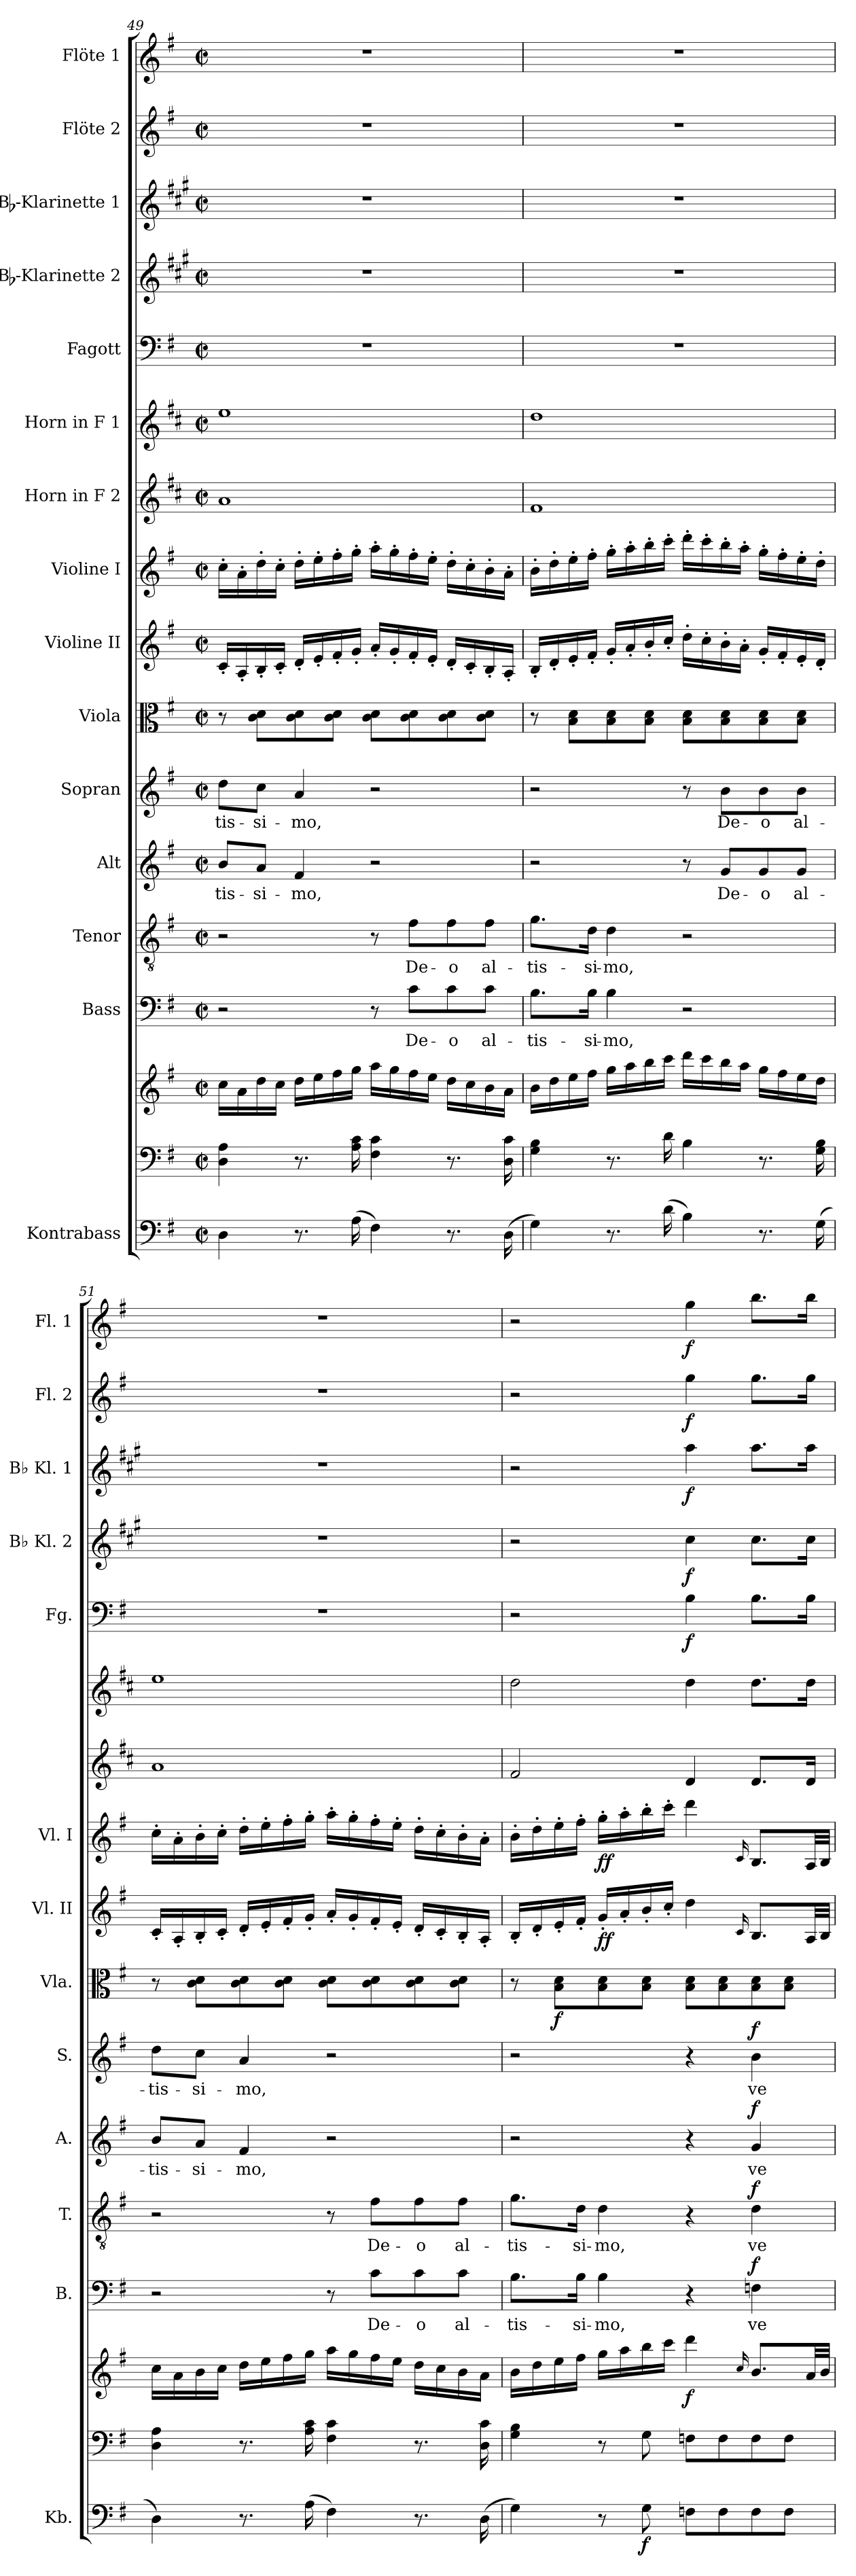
**kern	**dynam	**kern	**kern	**dynam	**kern	**text	**dynam	**kern	**text	**dynam	**kern	**text	**dynam	**kern	**text	**dynam	**kern	**dynam	**kern	**dynam	**kern	**dynam	**kern	**kern	**kern	**dynam	**kern	**dynam	**kern	**dynam	**kern	**dynam	**kern	**dynam
*part16	*part16	*part15	*part15	*part15	*part14	*part14	*part14	*part13	*part13	*part13	*part12	*part12	*part12	*part11	*part11	*part11	*part10	*part10	*part9	*part9	*part8	*part8	*part7	*part6	*part5	*part5	*part4	*part4	*part3	*part3	*part2	*part2	*part1	*part1
*staff17	*staff17	*staff16	*staff15	*staff15/16	*staff14	*staff14	*staff14	*staff13	*staff13	*staff13	*staff12	*staff12	*staff12	*staff11	*staff11	*staff11	*staff10	*staff10	*staff9	*staff9	*staff8	*staff8	*staff7	*staff6	*staff5	*staff5	*staff4	*staff4	*staff3	*staff3	*staff2	*staff2	*staff1	*staff1
*I"Kontrabass	*	*	*	*	*I"Bass	*	*	*I"Tenor	*	*	*I"Alt	*	*	*I"Sopran	*	*	*I"Viola	*	*I"Violine II	*	*I"Violine I	*	*I"Horn in F 2	*I"Horn in F 1	*I"Fagott	*	*I"Bb-Klarinette 2	*	*I"Bb-Klarinette 1	*	*I"Flöte 2	*	*I"Flöte 1	*
*I'Kb.	*	*	*	*	*I'B.	*	*	*I'T.	*	*	*I'A.	*	*	*I'S.	*	*	*I'Vla.	*	*I'Vl. II	*	*I'Vl. I	*	*	*	*I'Fg.	*	*I'Bb Kl. 2	*	*I'Bb Kl. 1	*	*I'Fl. 2	*	*I'Fl. 1	*
*clefF4	*	*clefF4	*clefG2	*	*clefF4	*	*	*clefGv2	*	*	*clefG2	*	*	*clefG2	*	*	*clefC3	*	*clefG2	*	*clefG2	*	*clefG2	*clefG2	*clefF4	*	*clefG2	*	*clefG2	*	*clefG2	*	*clefG2	*
*ITrd7c12	*	*	*	*	*	*	*	*	*	*	*	*	*	*	*	*	*	*	*	*	*	*	*ITrd4c7	*ITrd4c7	*	*	*ITrd1c2	*	*ITrd1c2	*	*	*	*	*
*k[f#]	*	*k[f#]	*k[f#]	*	*k[f#]	*	*	*k[f#]	*	*	*k[f#]	*	*	*k[f#]	*	*	*k[f#]	*	*k[f#]	*	*k[f#]	*	*k[f#]	*k[f#]	*k[f#]	*	*k[f#]	*	*k[f#]	*	*k[f#]	*	*k[f#]	*
*G:	*	*G:	*G:	*	*G:	*	*	*G:	*	*	*G:	*	*	*G:	*	*	*G:	*	*G:	*	*G:	*	*G:	*G:	*G:	*	*G:	*	*G:	*	*G:	*	*G:	*
*M2/2	*	*M2/2	*M2/2	*	*M2/2	*	*	*M2/2	*	*	*M2/2	*	*	*M2/2	*	*	*M2/2	*	*M2/2	*	*M2/2	*	*M2/2	*M2/2	*M2/2	*	*M2/2	*	*M2/2	*	*M2/2	*	*M2/2	*
*met(c|)	*	*met(c|)	*met(c|)	*	*met(c|)	*	*	*met(c|)	*	*	*met(c|)	*	*	*met(c|)	*	*	*met(c|)	*	*met(c|)	*	*met(c|)	*	*met(c|)	*met(c|)	*met(c|)	*	*met(c|)	*	*met(c|)	*	*met(c|)	*	*met(c|)	*
=49	=49	=49	=49	=49	=49	=49	=49	=49	=49	=49	=49	=49	=49	=49	=49	=49	=49	=49	=49	=49	=49	=49	=49	=49	=49	=49	=49	=49	=49	=49	=49	=49	=49	=49
!	!	!	!	!	!	!	!	!	!	!	!	!LO:LY:b	!	!	!LO:LY:b	!	!	!	!	!	!	!	!	!	!	!	!	!	!	!	!	!	!	!
4DD\	.	4D\ 4A\	16cc\LL	.	2r	.	.	2r	.	.	8b/L	-tis-	.	8dd\L	-tis-	.	8r	.	16c'</LL	.	16cc'>\LL	.	1d	1a	1r	.	1r	.	1r	.	1r	.	1r	.
.	.	.	16a\	.	.	.	.	.	.	.	.	.	.	.	.	.	.	.	16A'</	.	16a'>\	.	.	.	.	.	.	.	.	.	.	.	.	.
!	!	!	!	!	!	!	!	!	!	!	!	!LO:LY:b	!	!	!LO:LY:b	!	!	!	!	!	!	!	!	!	!	!	!	!	!	!	!	!	!	!
.	.	.	16dd\	.	.	.	.	.	.	.	8a/J	-si-	.	8cc\J	-si-	.	8c\ 8d\L	.	16B'</	.	16dd'>\	.	.	.	.	.	.	.	.	.	.	.	.	.
.	.	.	16cc\JJ	.	.	.	.	.	.	.	.	.	.	.	.	.	.	.	16c'</JJ	.	16cc'>\JJ	.	.	.	.	.	.	.	.	.	.	.	.	.
!	!	!	!	!	!	!	!	!	!	!	!	!LO:LY:b	!	!	!LO:LY:b	!	!	!	!	!	!	!	!	!	!	!	!	!	!	!	!	!	!	!
8.r	.	8.r	16dd\LL	.	.	.	.	.	.	.	4f#/	-mo,	.	4a/	-mo,	.	8c\ 8d\	.	16d'</LL	.	16dd'>\LL	.	.	.	.	.	.	.	.	.	.	.	.	.
.	.	.	16ee\	.	.	.	.	.	.	.	.	.	.	.	.	.	.	.	16e'</	.	16ee'>\	.	.	.	.	.	.	.	.	.	.	.	.	.
.	.	.	16ff#\	.	.	.	.	.	.	.	.	.	.	.	.	.	8c\ 8d\J	.	16f#'</	.	16ff#'>\	.	.	.	.	.	.	.	.	.	.	.	.	.
(>16AA\	.	16A\ 16c\	16gg\JJ	.	.	.	.	.	.	.	.	.	.	.	.	.	.	.	16g'</JJ	.	16gg'>\JJ	.	.	.	.	.	.	.	.	.	.	.	.	.
4FF#\)	.	4F#\ 4c\	16aa\LL	.	8r	.	.	8r	.	.	2r	.	.	2r	.	.	8c\ 8d\L	.	16a'</LL	.	16aa'>\LL	.	.	.	.	.	.	.	.	.	.	.	.	.
.	.	.	16gg\	.	.	.	.	.	.	.	.	.	.	.	.	.	.	.	16g'</	.	16gg'>\	.	.	.	.	.	.	.	.	.	.	.	.	.
!	!	!	!	!	!	!LO:LY:b	!	!	!LO:LY:b	!	!	!	!	!	!	!	!	!	!	!	!	!	!	!	!	!	!	!	!	!	!	!	!	!
.	.	.	16ff#\	.	8c\L	De-	.	8f#\L	De-	.	.	.	.	.	.	.	8c\ 8d\	.	16f#'</	.	16ff#'>\	.	.	.	.	.	.	.	.	.	.	.	.	.
.	.	.	16ee\JJ	.	.	.	.	.	.	.	.	.	.	.	.	.	.	.	16e'</JJ	.	16ee'>\JJ	.	.	.	.	.	.	.	.	.	.	.	.	.
!	!	!	!	!	!	!LO:LY:b	!	!	!LO:LY:b	!	!	!	!	!	!	!	!	!	!	!	!	!	!	!	!	!	!	!	!	!	!	!	!	!
8.r	.	8.r	16dd\LL	.	8c\	-o	.	8f#\	-o	.	.	.	.	.	.	.	8c\ 8d\	.	16d'</LL	.	16dd'>\LL	.	.	.	.	.	.	.	.	.	.	.	.	.
.	.	.	16cc\	.	.	.	.	.	.	.	.	.	.	.	.	.	.	.	16c'</	.	16cc'>\	.	.	.	.	.	.	.	.	.	.	.	.	.
!	!	!	!	!	!	!LO:LY:b	!	!	!LO:LY:b	!	!	!	!	!	!	!	!	!	!	!	!	!	!	!	!	!	!	!	!	!	!	!	!	!
.	.	.	16b\	.	8c\J	al-	.	8f#\J	al-	.	.	.	.	.	.	.	8c\ 8d\J	.	16B'</	.	16b'>\	.	.	.	.	.	.	.	.	.	.	.	.	.
(>16DD\	.	16D\ 16c\	16a\JJ	.	.	.	.	.	.	.	.	.	.	.	.	.	.	.	16A'</JJ	.	16a'>\JJ	.	.	.	.	.	.	.	.	.	.	.	.	.
!!LO:PB:g=z
=50	=50	=50	=50	=50	=50	=50	=50	=50	=50	=50	=50	=50	=50	=50	=50	=50	=50	=50	=50	=50	=50	=50	=50	=50	=50	=50	=50	=50	=50	=50	=50	=50	=50	=50
!	!	!	!	!	!	!LO:LY:b	!	!	!LO:LY:b	!	!	!	!	!	!	!	!	!	!	!	!	!	!	!	!	!	!	!	!	!	!	!	!	!
4GG\)	.	4G\ 4B\	16b\LL	.	8.B\L	-tis-	.	8.g\L	-tis-	.	2r	.	.	2r	.	.	8r	.	16B'</LL	.	16b'>\LL	.	1B	1g	1r	.	1r	.	1r	.	1r	.	1r	.
.	.	.	16dd\	.	.	.	.	.	.	.	.	.	.	.	.	.	.	.	16d'</	.	16dd'>\	.	.	.	.	.	.	.	.	.	.	.	.	.
.	.	.	16ee\	.	.	.	.	.	.	.	.	.	.	.	.	.	8B\ 8d\L	.	16e'</	.	16ee'>\	.	.	.	.	.	.	.	.	.	.	.	.	.
!	!	!	!	!	!	!LO:LY:b	!	!	!LO:LY:b	!	!	!	!	!	!	!	!	!	!	!	!	!	!	!	!	!	!	!	!	!	!	!	!	!
.	.	.	16ff#\JJ	.	16B\Jk	-si-	.	16d\Jk	-si-	.	.	.	.	.	.	.	.	.	16f#'</JJ	.	16ff#'>\JJ	.	.	.	.	.	.	.	.	.	.	.	.	.
!	!	!	!	!	!	!LO:LY:b	!	!	!LO:LY:b	!	!	!	!	!	!	!	!	!	!	!	!	!	!	!	!	!	!	!	!	!	!	!	!	!
8.r	.	8.r	16gg\LL	.	4B\	-mo,	.	4d\	-mo,	.	.	.	.	.	.	.	8B\ 8d\	.	16g'</LL	.	16gg'>\LL	.	.	.	.	.	.	.	.	.	.	.	.	.
.	.	.	16aa\	.	.	.	.	.	.	.	.	.	.	.	.	.	.	.	16a'</	.	16aa'>\	.	.	.	.	.	.	.	.	.	.	.	.	.
.	.	.	16bb\	.	.	.	.	.	.	.	.	.	.	.	.	.	8B\ 8d\J	.	16b'</	.	16bb'>\	.	.	.	.	.	.	.	.	.	.	.	.	.
(>16D\	.	16d\	16ccc\JJ	.	.	.	.	.	.	.	.	.	.	.	.	.	.	.	16cc'</JJ	.	16ccc'>\JJ	.	.	.	.	.	.	.	.	.	.	.	.	.
4BB\)	.	4B\	16ddd\LL	.	2r	.	.	2r	.	.	8r	.	.	8r	.	.	8B\ 8d\L	.	16dd'>\LL	.	16ddd'>\LL	.	.	.	.	.	.	.	.	.	.	.	.	.
.	.	.	16ccc\	.	.	.	.	.	.	.	.	.	.	.	.	.	.	.	16cc'>\	.	16ccc'>\	.	.	.	.	.	.	.	.	.	.	.	.	.
!	!	!	!	!	!	!	!	!	!	!	!	!LO:LY:b	!	!	!LO:LY:b	!	!	!	!	!	!	!	!	!	!	!	!	!	!	!	!	!	!	!
.	.	.	16bb\	.	.	.	.	.	.	.	8g/L	De-	.	8b\L	De-	.	8B\ 8d\	.	16b'>\	.	16bb'>\	.	.	.	.	.	.	.	.	.	.	.	.	.
.	.	.	16aa\JJ	.	.	.	.	.	.	.	.	.	.	.	.	.	.	.	16a'>\JJ	.	16aa'>\JJ	.	.	.	.	.	.	.	.	.	.	.	.	.
!	!	!	!	!	!	!	!	!	!	!	!	!LO:LY:b	!	!	!LO:LY:b	!	!	!	!	!	!	!	!	!	!	!	!	!	!	!	!	!	!	!
8.r	.	8.r	16gg\LL	.	.	.	.	.	.	.	8g/	-o	.	8b\	-o	.	8B\ 8d\	.	16g'</LL	.	16gg'>\LL	.	.	.	.	.	.	.	.	.	.	.	.	.
.	.	.	16ff#\	.	.	.	.	.	.	.	.	.	.	.	.	.	.	.	16f#'</	.	16ff#'>\	.	.	.	.	.	.	.	.	.	.	.	.	.
!	!	!	!	!	!	!	!	!	!	!	!	!LO:LY:b	!	!	!LO:LY:b	!	!	!	!	!	!	!	!	!	!	!	!	!	!	!	!	!	!	!
.	.	.	16ee\	.	.	.	.	.	.	.	8g/J	al-	.	8b\J	al-	.	8B\ 8d\J	.	16e'</	.	16ee'>\	.	.	.	.	.	.	.	.	.	.	.	.	.
(>16GG\	.	16G\ 16B\	16dd\JJ	.	.	.	.	.	.	.	.	.	.	.	.	.	.	.	16d'</JJ	.	16dd'>\JJ	.	.	.	.	.	.	.	.	.	.	.	.	.
=51	=51	=51	=51	=51	=51	=51	=51	=51	=51	=51	=51	=51	=51	=51	=51	=51	=51	=51	=51	=51	=51	=51	=51	=51	=51	=51	=51	=51	=51	=51	=51	=51	=51	=51
!	!	!	!	!	!	!	!	!	!	!	!	!LO:LY:b	!	!	!LO:LY:b	!	!	!	!	!	!	!	!	!	!	!	!	!	!	!	!	!	!	!
4DD\)	.	4D\ 4A\	16cc\LL	.	2r	.	.	2r	.	.	8b/L	-tis-	.	8dd\L	-tis-	.	8r	.	16c'</LL	.	16cc'>\LL	.	1d	1a	1r	.	1r	.	1r	.	1r	.	1r	.
.	.	.	16a\	.	.	.	.	.	.	.	.	.	.	.	.	.	.	.	16A'</	.	16a'>\	.	.	.	.	.	.	.	.	.	.	.	.	.
!	!	!	!	!	!	!	!	!	!	!	!	!LO:LY:b	!	!	!LO:LY:b	!	!	!	!	!	!	!	!	!	!	!	!	!	!	!	!	!	!	!
.	.	.	16b\	.	.	.	.	.	.	.	8a/J	-si-	.	8cc\J	-si-	.	8c\ 8d\L	.	16B'</	.	16b'>\	.	.	.	.	.	.	.	.	.	.	.	.	.
.	.	.	16cc\JJ	.	.	.	.	.	.	.	.	.	.	.	.	.	.	.	16c'</JJ	.	16cc'>\JJ	.	.	.	.	.	.	.	.	.	.	.	.	.
!	!	!	!	!	!	!	!	!	!	!	!	!LO:LY:b	!	!	!LO:LY:b	!	!	!	!	!	!	!	!	!	!	!	!	!	!	!	!	!	!	!
8.r	.	8.r	16dd\LL	.	.	.	.	.	.	.	4f#/	-mo,	.	4a/	-mo,	.	8c\ 8d\	.	16d'</LL	.	16dd'>\LL	.	.	.	.	.	.	.	.	.	.	.	.	.
.	.	.	16ee\	.	.	.	.	.	.	.	.	.	.	.	.	.	.	.	16e'</	.	16ee'>\	.	.	.	.	.	.	.	.	.	.	.	.	.
.	.	.	16ff#\	.	.	.	.	.	.	.	.	.	.	.	.	.	8c\ 8d\J	.	16f#'</	.	16ff#'>\	.	.	.	.	.	.	.	.	.	.	.	.	.
(>16AA\	.	16A\ 16c\	16gg\JJ	.	.	.	.	.	.	.	.	.	.	.	.	.	.	.	16g'</JJ	.	16gg'>\JJ	.	.	.	.	.	.	.	.	.	.	.	.	.
4FF#\)	.	4F#\ 4c\	16aa\LL	.	8r	.	.	8r	.	.	2r	.	.	2r	.	.	8c\ 8d\L	.	16a'</LL	.	16aa'>\LL	.	.	.	.	.	.	.	.	.	.	.	.	.
.	.	.	16gg\	.	.	.	.	.	.	.	.	.	.	.	.	.	.	.	16g'</	.	16gg'>\	.	.	.	.	.	.	.	.	.	.	.	.	.
!	!	!	!	!	!	!LO:LY:b	!	!	!LO:LY:b	!	!	!	!	!	!	!	!	!	!	!	!	!	!	!	!	!	!	!	!	!	!	!	!	!
.	.	.	16ff#\	.	8c\L	De-	.	8f#\L	De-	.	.	.	.	.	.	.	8c\ 8d\	.	16f#'</	.	16ff#'>\	.	.	.	.	.	.	.	.	.	.	.	.	.
.	.	.	16ee\JJ	.	.	.	.	.	.	.	.	.	.	.	.	.	.	.	16e'</JJ	.	16ee'>\JJ	.	.	.	.	.	.	.	.	.	.	.	.	.
!	!	!	!	!	!	!LO:LY:b	!	!	!LO:LY:b	!	!	!	!	!	!	!	!	!	!	!	!	!	!	!	!	!	!	!	!	!	!	!	!	!
8.r	.	8.r	16dd\LL	.	8c\	-o	.	8f#\	-o	.	.	.	.	.	.	.	8c\ 8d\	.	16d'</LL	.	16dd'>\LL	.	.	.	.	.	.	.	.	.	.	.	.	.
.	.	.	16cc\	.	.	.	.	.	.	.	.	.	.	.	.	.	.	.	16c'</	.	16cc'>\	.	.	.	.	.	.	.	.	.	.	.	.	.
!	!	!	!	!	!	!LO:LY:b	!	!	!LO:LY:b	!	!	!	!	!	!	!	!	!	!	!	!	!	!	!	!	!	!	!	!	!	!	!	!	!
.	.	.	16b\	.	8c\J	al-	.	8f#\J	al-	.	.	.	.	.	.	.	8c\ 8d\J	.	16B'</	.	16b'>\	.	.	.	.	.	.	.	.	.	.	.	.	.
(>16DD\	.	16D\ 16c\	16a\JJ	.	.	.	.	.	.	.	.	.	.	.	.	.	.	.	16A'</JJ	.	16a'>\JJ	.	.	.	.	.	.	.	.	.	.	.	.	.
=52	=52	=52	=52	=52	=52	=52	=52	=52	=52	=52	=52	=52	=52	=52	=52	=52	=52	=52	=52	=52	=52	=52	=52	=52	=52	=52	=52	=52	=52	=52	=52	=52	=52	=52
!	!	!	!	!	!	!LO:LY:b	!	!	!LO:LY:b	!	!	!	!	!	!	!	!	!	!	!	!	!	!	!	!	!	!	!	!	!	!	!	!	!
4GG\)	.	4G\ 4B\	16b\LL	.	8.B\L	-tis-	.	8.g\L	-tis-	.	2r	.	.	2r	.	.	8r	.	16B'</LL	.	16b'>\LL	.	2B/	2g\	2r	.	2r	.	2r	.	2r	.	2r	.
.	.	.	16dd\	.	.	.	.	.	.	.	.	.	.	.	.	.	.	.	16d'</	.	16dd'>\	.	.	.	.	.	.	.	.	.	.	.	.	.
!	!	!	!	!	!	!	!	!	!	!	!	!	!	!	!	!	!	!LO:DY:b	!	!	!	!	!	!	!	!	!	!	!	!	!	!	!	!
.	.	.	16ee\	.	.	.	.	.	.	.	.	.	.	.	.	.	8B\ 8d\L	f	16e'</	.	16ee'>\	.	.	.	.	.	.	.	.	.	.	.	.	.
!	!	!	!	!	!	!LO:LY:b	!	!	!LO:LY:b	!	!	!	!	!	!	!	!	!	!	!	!	!	!	!	!	!	!	!	!	!	!	!	!	!
.	.	.	16ff#\JJ	.	16B\Jk	-si-	.	16d\Jk	-si-	.	.	.	.	.	.	.	.	.	16f#'</JJ	.	16ff#'>\JJ	.	.	.	.	.	.	.	.	.	.	.	.	.
!	!	!	!	!	!	!LO:LY:b	!	!	!LO:LY:b	!	!	!	!	!	!	!	!	!	!	!LO:DY:b	!	!LO:DY:b	!	!	!	!	!	!	!	!	!	!	!	!
8r	.	8r	16gg\LL	.	4B\	-mo,	.	4d\	-mo,	.	.	.	.	.	.	.	8B\ 8d\	.	16g'</LL	ff	16gg'>\LL	ff	.	.	.	.	.	.	.	.	.	.	.	.
.	.	.	16aa\	.	.	.	.	.	.	.	.	.	.	.	.	.	.	.	16a'</	.	16aa'>\	.	.	.	.	.	.	.	.	.	.	.	.	.
!	!LO:DY:b	!	!	!	!	!	!	!	!	!	!	!	!	!	!	!	!	!	!	!	!	!	!	!	!	!	!	!	!	!	!	!	!	!
8GG\	f	8G\	16bb\	.	.	.	.	.	.	.	.	.	.	.	.	.	8B\ 8d\J	.	16b'</	.	16bb'>\	.	.	.	.	.	.	.	.	.	.	.	.	.
.	.	.	16ccc\JJ	.	.	.	.	.	.	.	.	.	.	.	.	.	.	.	16cc'</JJ	.	16ccc'>\JJ	.	.	.	.	.	.	.	.	.	.	.	.	.
!	!	!	!	!LO:DY:b	!	!	!	!	!	!	!	!	!	!	!	!	!	!	!	!	!	!	!	!	!	!LO:DY:b	!	!LO:DY:b	!	!LO:DY:b	!	!LO:DY:b	!	!LO:DY:b
8FFn\L	.	8Fn\L	4ddd\	f	4r	.	.	4r	.	.	4r	.	.	4r	.	.	8B\ 8d\L	.	4dd\	.	4ddd\	.	4G/	4g\	4B\	f	4b\	f	4gg\	f	4gg\	f	4gg\	f
8FF\	.	8F\	.	.	.	.	.	.	.	.	.	.	.	.	.	.	8B\ 8d\	.	.	.	.	.	.	.	.	.	.	.	.	.	.	.	.	.
.	.	.	16qqcc/	.	.	.	.	.	.	.	.	.	.	.	.	.	.	.	16qqc/	.	16qqc/	.	.	.	.	.	.	.	.	.	.	.	.	.
!	!	!	!	!	!	!LO:LY:b	!LO:DY:a	!	!LO:LY:b	!LO:DY:a	!	!LO:LY:b	!LO:DY:a	!	!LO:LY:b	!LO:DY:a	!	!	!	!	!	!	!	!	!	!	!	!	!	!	!	!	!	!
8FF\	.	8F\	8.b/L	.	4Fn\	ve-	f	4d\	ve-	f	4g/	ve-	f	4b\	ve-	f	8B\ 8d\	.	8.B/L	.	8.B/L	.	8.G/L	8.g\L	8.B\L	.	8.b\L	.	8.gg\L	.	8.gg\L	.	8.bb\L	.
8FF\J	.	8F\J	.	.	.	.	.	.	.	.	.	.	.	.	.	.	8B\ 8d\J	.	.	.	.	.	.	.	.	.	.	.	.	.	.	.	.	.
.	.	.	32a/LL	.	.	.	.	.	.	.	.	.	.	.	.	.	.	.	32A/LL	.	32A/LL	.	16G/Jk	16g\Jk	16B\Jk	.	16b\Jk	.	16gg\Jk	.	16gg\Jk	.	16bb\Jk	.
.	.	.	32b/JJJ	.	.	.	.	.	.	.	.	.	.	.	.	.	.	.	32B/JJJ	.	32B/JJJ	.	.	.	.	.	.	.	.	.	.	.	.	.
=	=	=	=	=	=	=	=	=	=	=	=	=	=	=	=	=	=	=	=	=	=	=	=	=	=	=	=	=	=	=	=	=	=	=
*-	*-	*-	*-	*-	*-	*-	*-	*-	*-	*-	*-	*-	*-	*-	*-	*-	*-	*-	*-	*-	*-	*-	*-	*-	*-	*-	*-	*-	*-	*-	*-	*-	*-	*-
